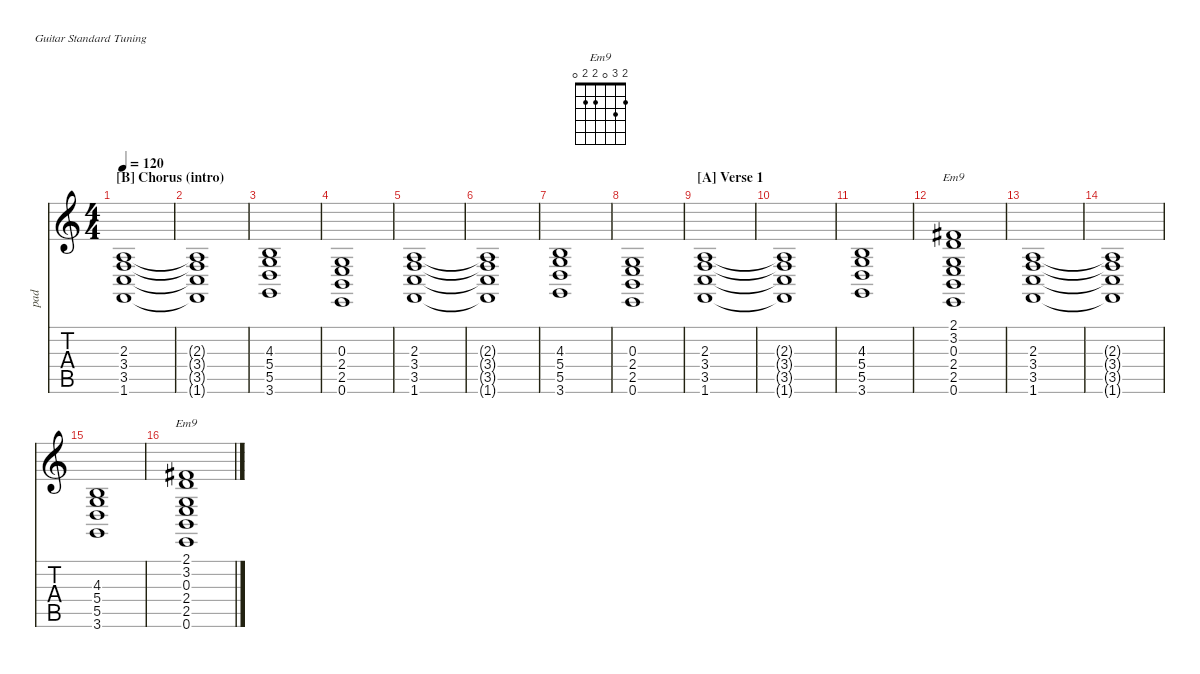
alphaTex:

\defaultSystemsLayout 4
\hideDynamics
\bracketExtendMode nobrackets
\track ("Pad" "pad") {instrument pad2warm}
\staff {score tabs}
\tuning (E4 B3 G3 D3 A2 E2)
\chord ("Em9" 2 3 0 2 2 0) {showfingering false}
\ts (4 4)
\section ("B" "Chorus (intro)")
\tempo 120
\clef g2
\ks c
(1.6 3.5 3.4 2.3).1{dy mf instrument pad2warm beam Up} |
(2.3{t} 3.4{t} 3.5{t} 1.6{t}).1{beam Up} |
(3.6 5.5 5.4 4.3).1{beam Up} |
(0.3 2.4 2.5 0.6).1{beam Up} |
(1.6 3.5 3.4 2.3).1{beam Up} |
(2.3{t} 3.4{t} 3.5{t} 1.6{t}).1{beam Up} |
(3.6 5.5 5.4 4.3).1{beam Up} |
(0.3 2.4 2.5 0.6).1{beam Up} |
\beaming (8 2 2 2 2)
\section ("A" "Verse 1")
(2.3 3.4 3.5 1.6).1{beam Up} |
(1.6{t} 3.5{t} 3.4{t} 2.3{t}).1{beam Up} |
(4.3 5.4 5.5 3.6).1{beam Up} |
(0.6 2.5 2.4 0.3 2.1{acc #} 3.2).1{ch "Em9" beam Up} |
(2.3 3.4 3.5 1.6).1{beam Up} |
(1.6{t} 3.5{t} 3.4{t} 2.3{t}).1{beam Up} |
(4.3 5.5 5.4 3.6).1{beam Up} |
(0.6 2.5 2.4 0.3 3.2 2.1{acc #}).1{ch "Em9" beam Up}
